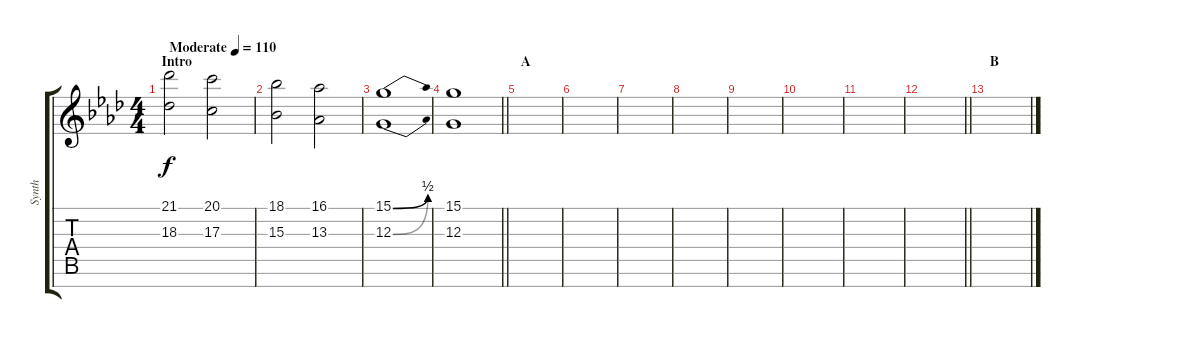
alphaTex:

\track ("Synth" "Synth") {instrument pad8sweep}
\staff {score tabs}
\tuning (E4 B3 G3 D3 A2 E2 B1) {hide}
\ts (4 4)
\section ("" "Intro")
\tempo (110 "Moderate")
\clef g2
\ks ab
(21.1 18.3).2{dy f instrument pad8sweep} (20.1 17.3).2 |
(18.1 15.3).2 (16.1 13.3).2 |
(15.1{be (bend 0 0 60 2)} 12.3{be (bend 0 0 60 2)}).1 |
\barLineRight lightlight
(15.1 12.3).1 |
\section ("" "A")
|
|
|
|
|
|
|
\barLineRight lightlight
|
\section ("" "B")
